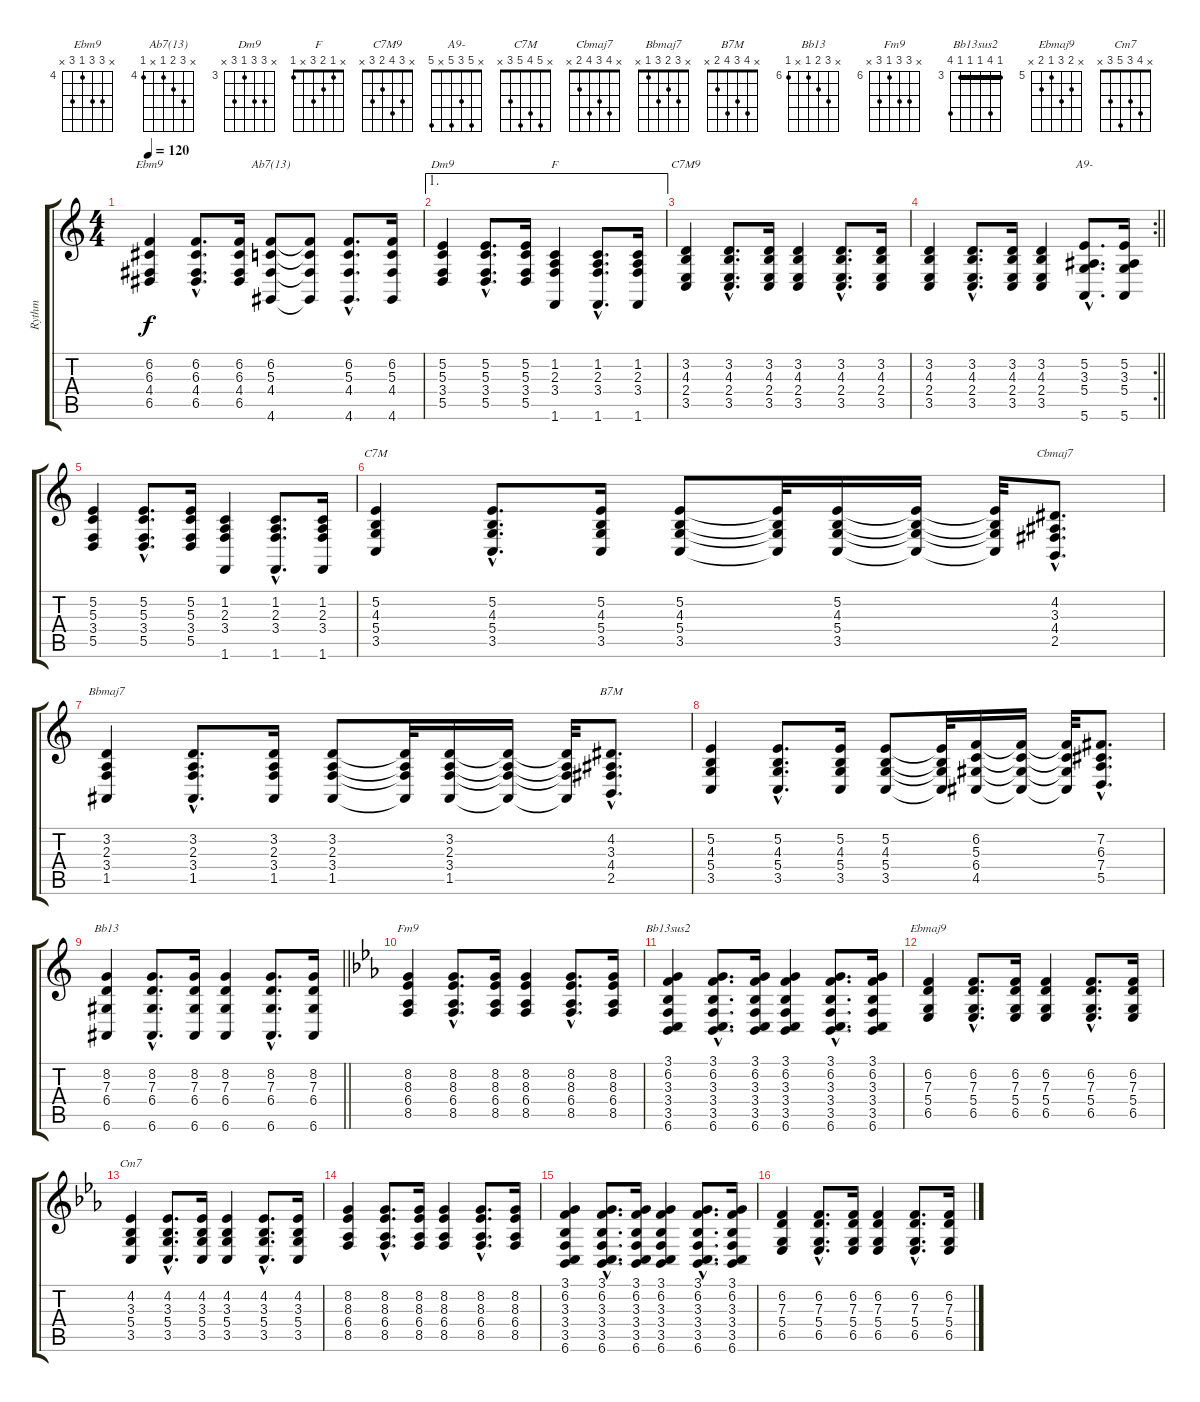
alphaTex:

\track ("Rythm" "Rythm") {instrument acousticgrandpiano}
\staff {score tabs}
\tuning (E4 B3 G3 D3 A2 E2) {hide}
\chord ("Ebm9" x 6 6 4 6 x) {firstfret 4}
\chord ("Ab7(13)" x 6 5 4 x 4) {firstfret 4}
\chord ("Dm9" x 5 5 3 5 x) {firstfret 3}
\chord ("F" x 1 2 3 x 1)
\chord ("C7M9" x 3 4 2 3 x)
\chord ("A9-" x 5 3 5 x 5)
\chord ("C7M" x 5 4 5 3 x)
\chord ("Cbmaj7" x 4 3 4 2 x)
\chord ("Bbmaj7" x 3 2 3 1 x)
\chord ("B7M" x 4 3 4 2 x)
\chord ("Bb13" x 8 7 6 x 6) {firstfret 6}
\chord ("Fm9" x 8 8 6 8 x) {firstfret 6}
\chord ("Bb13sus2" 3 6 3 3 3 6) {firstfret 3 barre 3}
\chord ("Ebmaj9" x 6 7 5 6 x) {firstfret 5}
\chord ("Cm7" x 4 3 5 3 x)
\ts (4 4)
\tempo 120
\clef g2
\ks c
(6.2 6.3 4.4 6.5).4{ch "Ebm9" dy f} (6.2{hac} 6.3{hac} 4.4{hac} 6.5{hac}).8{d} (6.2 6.3 4.4 6.5).16 (6.2 5.3 4.4 4.6).8{ch "Ab7(13)"} (6.2{t} 5.3{t} 4.4{t} 4.6{t}).8 (6.2{hac} 5.3{hac} 4.4{hac} 4.6{hac}).8{d} (6.2 5.3 4.4 4.6).16 |
\ae 1
(5.2 5.3 3.4 5.5).4{ch "Dm9"} (5.2{hac} 5.3{hac} 3.4{hac} 5.5{hac}).8{d} (5.2 5.3 3.4 5.5).16 (1.2 2.3 3.4 1.6).4{ch "F"} (1.2{hac} 2.3{hac} 3.4{hac} 1.6{hac}).8{d} (1.2 2.3 3.4 1.6).16 |
(3.2 4.3 2.4 3.5).4{ch "C7M9"} (3.2{hac} 4.3{hac} 2.4{hac} 3.5{hac}).8{d} (3.2 4.3 2.4 3.5).16 (3.2 4.3 2.4 3.5).4 (3.2{hac} 4.3{hac} 2.4{hac} 3.5{hac}).8{d} (3.2 4.3 2.4 3.5).16 |
\rc 2
\barLineRight lightlight
(3.2 4.3 2.4 3.5).4 (3.2{hac} 4.3{hac} 2.4{hac} 3.5{hac}).8{d} (3.2 4.3 2.4 3.5).16 (3.2 4.3 2.4 3.5).4 (5.2{hac} 3.3{hac} 5.4{hac} 5.6{hac}).8{d ch "A9-"} (5.2 3.3 5.4 5.6).16 |
(5.2 5.3 3.4 5.5).4 (5.2{hac} 5.3{hac} 3.4{hac} 5.5{hac}).8{d} (5.2 5.3 3.4 5.5).16 (1.2 2.3 3.4 1.6).4 (1.2{hac} 2.3{hac} 3.4{hac} 1.6{hac}).8{d} (1.2 2.3 3.4 1.6).16 |
(5.2 4.3 5.4 3.5).4{ch "C7M"} (5.2{hac} 4.3{hac} 5.4{hac} 3.5{hac}).8{d} (5.2 4.3 5.4 3.5).16 (5.2 4.3 5.4 3.5).8 (5.2{t} 4.3{t} 5.4{t} 3.5{t}).32 (5.2 4.3 5.4 3.5).16 (5.2{t} 4.3{t} 5.4{t} 3.5{t}).16 (5.2{t} 4.3{t} 5.4{t} 3.5{t}).32 (4.2{hac} 3.3{hac} 4.4{hac} 2.5{hac}).8{d ch "Cbmaj7"} |
(3.2 2.3 3.4 1.5).4{ch "Bbmaj7"} (3.2{hac} 2.3{hac} 3.4{hac} 1.5{hac}).8{d} (3.2 2.3 3.4 1.5).16 (3.2 2.3 3.4 1.5).8 (3.2{t} 2.3{t} 3.4{t} 1.5{t}).32 (3.2 2.3 3.4 1.5).16 (3.2{t} 2.3{t} 3.4{t} 1.5{t}).16 (3.2{t} 2.3{t} 3.4{t} 1.5{t}).32 (4.2{hac} 3.3{hac} 4.4{hac} 2.5{hac}).8{d ch "B7M"} |
(5.2 4.3 5.4 3.5).4 (5.2{hac} 4.3{hac} 5.4{hac} 3.5{hac}).8{d} (5.2 4.3 5.4 3.5).16 (5.2 4.3 5.4 3.5).8 (5.2{t} 4.3{t} 5.4{t} 3.5{t}).32 (6.2 5.3 6.4 4.5).16 (6.2{t} 5.3{t} 6.4{t} 4.5{t}).16 (6.2{t} 5.3{t} 6.4{t} 4.5{t}).32 (7.2{hac} 6.3{hac} 7.4{hac} 5.5{hac}).8{d} |
\barLineRight lightlight
(8.2 7.3 6.4 6.6).4{ch "Bb13"} (8.2{hac} 7.3{hac} 6.4{hac} 6.6{hac}).8{d} (8.2 7.3 6.4 6.6).16 (8.2 7.3 6.4 6.6).4 (8.2{hac} 7.3{hac} 6.4{hac} 6.6{hac}).8{d} (8.2 7.3 6.4 6.6).16 |
\ks eb
(8.2 8.3 6.4 8.5).4{ch "Fm9"} (8.2{hac} 8.3{hac} 6.4{hac} 8.5{hac}).8{d} (8.2 8.3 6.4 8.5).16 (8.2 8.3 6.4 8.5).4 (8.2{hac} 8.3{hac} 6.4{hac} 8.5{hac}).8{d} (8.2 8.3 6.4 8.5).16 |
(3.1 6.2 3.3 3.4 3.5 6.6).4{ch "Bb13sus2"} (3.1{hac} 6.2{hac} 3.3{hac} 3.4{hac} 3.5{hac} 6.6{hac}).8{d} (3.1 6.2 3.3 3.4 3.5 6.6).16 (3.1 6.2 3.3 3.4 3.5 6.6).4 (3.1{hac} 6.2{hac} 3.3{hac} 3.4{hac} 3.5{hac} 6.6{hac}).8{d} (3.1 6.2 3.3 3.4 3.5 6.6).16 |
(6.2 7.3 5.4 6.5).4{ch "Ebmaj9"} (6.2{hac} 7.3{hac} 5.4{hac} 6.5{hac}).8{d} (6.2 7.3 5.4 6.5).16 (6.2 7.3 5.4 6.5).4 (6.2{hac} 7.3{hac} 5.4{hac} 6.5{hac}).8{d} (6.2 7.3 5.4 6.5).16 |
(4.2 3.3 5.4 3.5).4{ch "Cm7"} (4.2{hac} 3.3{hac} 5.4{hac} 3.5{hac}).8{d} (4.2 3.3 5.4 3.5).16 (4.2 3.3 5.4 3.5).4 (4.2{hac} 3.3{hac} 5.4{hac} 3.5{hac}).8{d} (4.2 3.3 5.4 3.5).16 |
(8.2 8.3 6.4 8.5).4 (8.2{hac} 8.3{hac} 6.4{hac} 8.5{hac}).8{d} (8.2 8.3 6.4 8.5).16 (8.2 8.3 6.4 8.5).4 (8.2{hac} 8.3{hac} 6.4{hac} 8.5{hac}).8{d} (8.2 8.3 6.4 8.5).16 |
(3.1 6.2 3.3 3.4 3.5 6.6).4 (3.1{hac} 6.2{hac} 3.3{hac} 3.4{hac} 3.5{hac} 6.6{hac}).8{d} (3.1 6.2 3.3 3.4 3.5 6.6).16 (3.1 6.2 3.3 3.4 3.5 6.6).4 (3.1{hac} 6.2{hac} 3.3{hac} 3.4{hac} 3.5{hac} 6.6{hac}).8{d} (3.1 6.2 3.3 3.4 3.5 6.6).16 |
(6.2 7.3 5.4 6.5).4 (6.2{hac} 7.3{hac} 5.4{hac} 6.5{hac}).8{d} (6.2 7.3 5.4 6.5).16 (6.2 7.3 5.4 6.5).4 (6.2{hac} 7.3{hac} 5.4{hac} 6.5{hac}).8{d} (6.2 7.3 5.4 6.5).16
